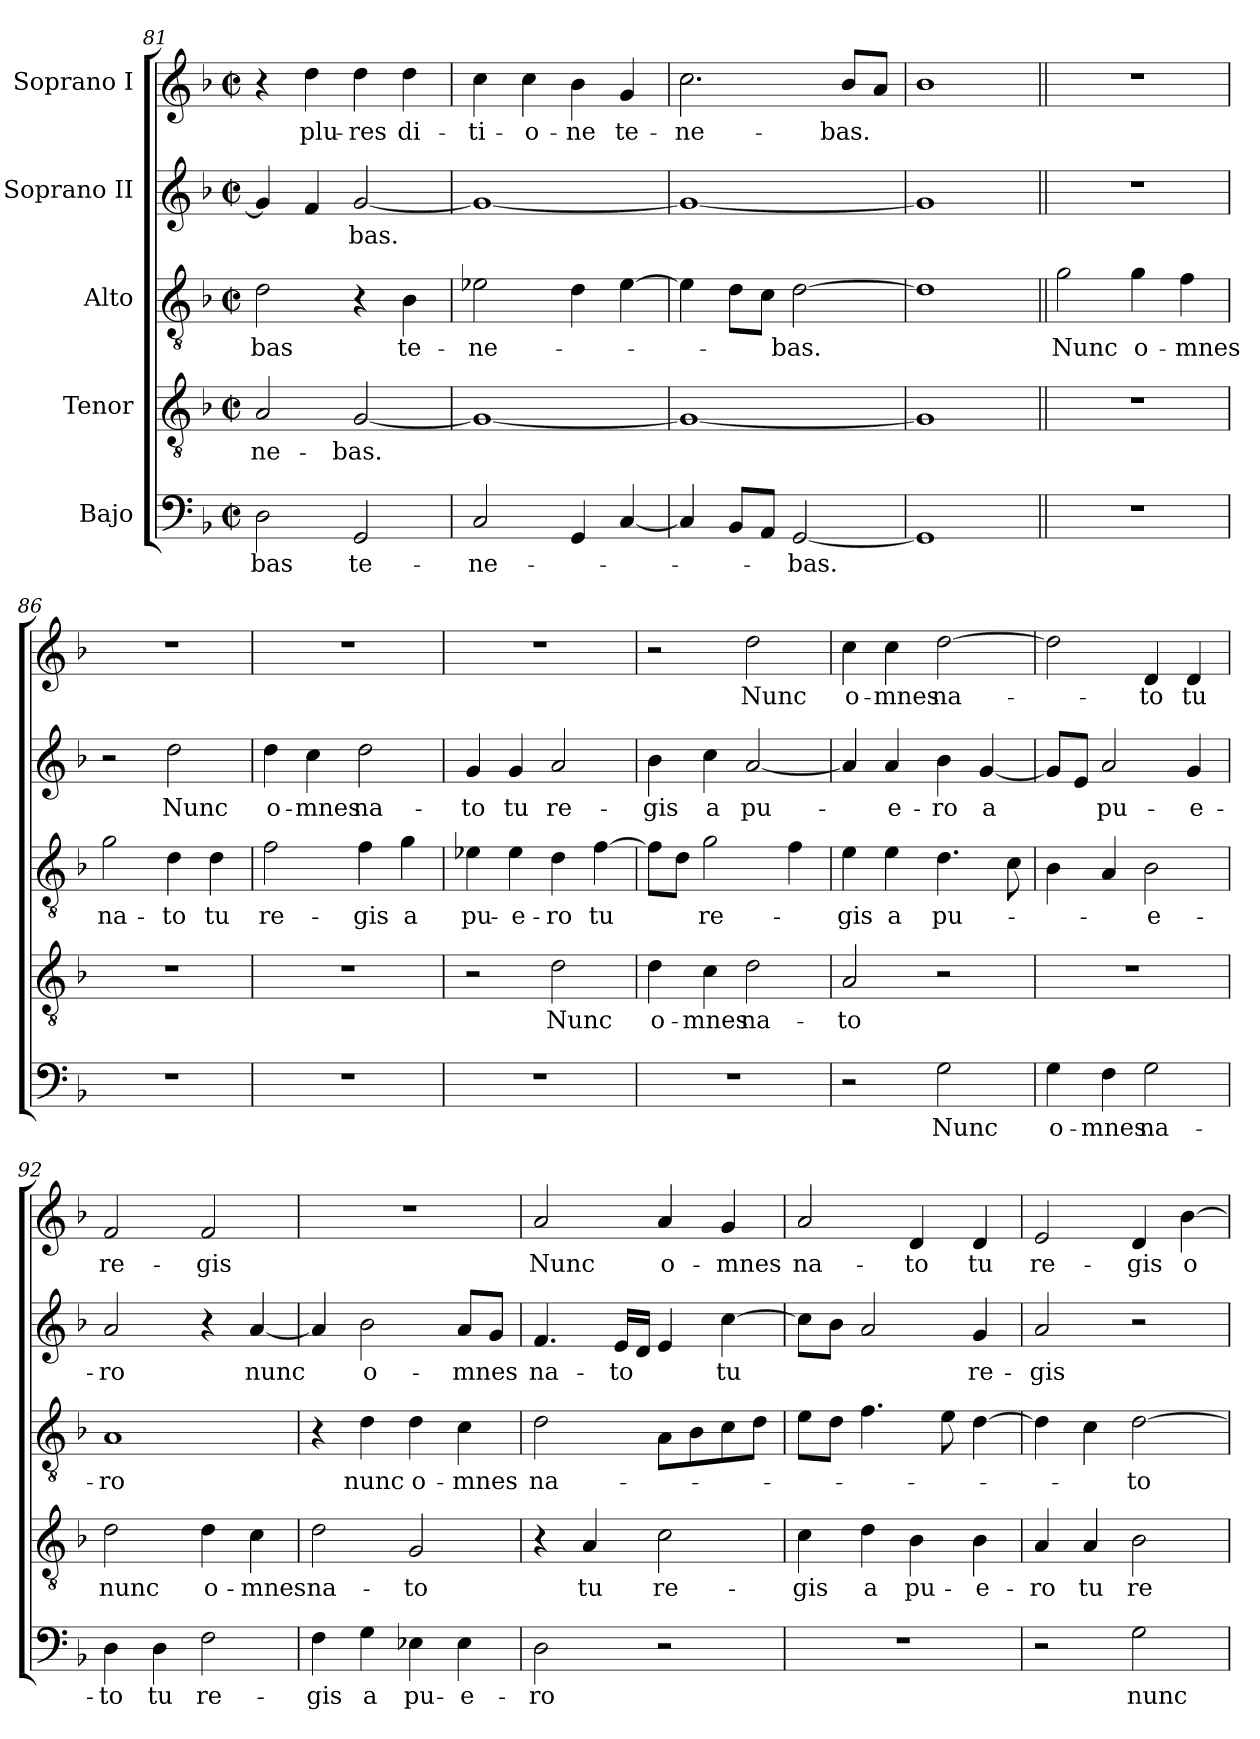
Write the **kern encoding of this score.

**kern	**text	**kern	**text	**kern	**text	**kern	**text	**kern	**text
*part5	*part5	*part4	*part4	*part3	*part3	*part2	*part2	*part1	*part1
*staff5	*staff5	*staff4	*staff4	*staff3	*staff3	*staff2	*staff2	*staff1	*staff1
*I"Bajo	*	*I"Tenor	*	*I"Alto	*	*I"Soprano II	*	*I"Soprano I	*
!!LO:LB:g=z
*clefF4	*	*clefGv2	*	*clefGv2	*	*clefG2	*	*clefG2	*
*k[b-]	*	*k[b-]	*	*k[b-]	*	*k[b-]	*	*k[b-]	*
*F:	*	*F:	*	*F:	*	*F:	*	*F:	*
*M2/2	*	*M2/2	*	*M2/2	*	*M2/2	*	*M2/2	*
*met(c|)	*	*met(c|)	*	*met(c|)	*	*met(c|)	*	*met(c|)	*
=81	=81	=81	=81	=81	=81	=81	=81	=81	=81
!	!LO:LY:b	!	!LO:LY:b	!	!LO:LY:b	!	!	!	!
2D\	-bas	2A/	-ne-	2d\	-bas	4g/]	.	4r	.
!	!	!	!	!	!	!	!	!	!LO:LY:b
.	.	.	.	.	.	4f/	.	4dd\	plu-
!	!LO:LY:b	!	!LO:LY:b	!	!	!	!LO:LY:b	!	!LO:LY:b
2GG/	te-	[2G/	-bas.	4r	.	[2g/	-bas.	4dd\	-res
!	!	!	!	!	!LO:LY:b	!	!	!	!LO:LY:b
.	.	.	.	4B-\	te-	.	.	4dd\	di-
=82	=82	=82	=82	=82	=82	=82	=82	=82	=82
!	!LO:LY:b	!	!	!	!LO:LY:b	!	!	!	!LO:LY:b
2C/	-ne-	1G_	.	2e-X\	-ne-	1g_	.	4cc\	-ti-
!	!	!	!	!	!	!	!	!	!LO:LY:b
.	.	.	.	.	.	.	.	4cc\	-o-
!	!	!	!	!	!	!	!	!	!LO:LY:b
4GG/	.	.	.	4d\	.	.	.	4b-\	-ne
!	!	!	!	!	!	!	!	!	!LO:LY:b
[4C/	.	.	.	[4e-\	.	.	.	4g/	te-
=83	=83	=83	=83	=83	=83	=83	=83	=83	=83
!	!	!	!	!	!	!	!	!	!LO:LY:b
4C/]	.	1G_	.	4e-\]	.	1g_	.	2.cc\	-ne-
8BB-/L	.	.	.	8d\L	.	.	.	.	.
8AA/J	.	.	.	8c\J	.	.	.	.	.
!	!LO:LY:b	!	!	!	!LO:LY:b	!	!	!	!
[2GG/	-bas.	.	.	[2d\	-bas.	.	.	.	.
!	!	!	!	!	!	!	!	!	!LO:LY:b
.	.	.	.	.	.	.	.	8b-/L	-bas.
.	.	.	.	.	.	.	.	8a/J	.
=84	=84	=84	=84	=84	=84	=84	=84	=84	=84
1GG]	.	1G]	.	1d]	.	1g]	.	1b-	.
!!LO:PB:g=z
=85||	=85||	=85||	=85||	=85||	=85||	=85||	=85||	=85||	=85||
!	!	!	!	!	!LO:LY:b	!	!	!	!
1r	.	1r	.	2g\	Nunc	1r	.	1r	.
!	!	!	!	!	!LO:LY:b	!	!	!	!
.	.	.	.	4g\	o-	.	.	.	.
!	!	!	!	!	!LO:LY:b	!	!	!	!
.	.	.	.	4f\	-mnes	.	.	.	.
=86	=86	=86	=86	=86	=86	=86	=86	=86	=86
!	!	!	!	!	!LO:LY:b	!	!	!	!
1r	.	1r	.	2g\	na-	2r	.	1r	.
!	!	!	!	!	!LO:LY:b	!	!LO:LY:b	!	!
.	.	.	.	4d\	-to	2dd\	Nunc	.	.
!	!	!	!	!	!LO:LY:b	!	!	!	!
.	.	.	.	4d\	tu	.	.	.	.
=87	=87	=87	=87	=87	=87	=87	=87	=87	=87
!	!	!	!	!	!LO:LY:b	!	!LO:LY:b	!	!
1r	.	1r	.	2f\	re-	4dd\	o-	1r	.
!	!	!	!	!	!	!	!LO:LY:b	!	!
.	.	.	.	.	.	4cc\	-mnes	.	.
!	!	!	!	!	!LO:LY:b	!	!LO:LY:b	!	!
.	.	.	.	4f\	-gis	2dd\	na-	.	.
!	!	!	!	!	!LO:LY:b	!	!	!	!
.	.	.	.	4g\	a	.	.	.	.
=88	=88	=88	=88	=88	=88	=88	=88	=88	=88
!	!	!	!	!	!LO:LY:b	!	!LO:LY:b	!	!
1r	.	2r	.	4e-X\	pu-	4g/	-to	1r	.
!	!	!	!	!	!LO:LY:b	!	!LO:LY:b	!	!
.	.	.	.	4e-\	-e-	4g/	tu	.	.
!	!	!	!LO:LY:b	!	!LO:LY:b	!	!LO:LY:b	!	!
.	.	2d\	Nunc	4d\	-ro	2a/	re-	.	.
!	!	!	!	!	!LO:LY:b	!	!	!	!
.	.	.	.	[4f\	tu	.	.	.	.
=89	=89	=89	=89	=89	=89	=89	=89	=89	=89
!	!	!	!LO:LY:b	!	!	!	!LO:LY:b	!	!
1r	.	4d\	o-	8f\L]	.	4b-\	-gis	2r	.
.	.	.	.	8d\J	.	.	.	.	.
!	!	!	!LO:LY:b	!	!LO:LY:b	!	!LO:LY:b	!	!
.	.	4c\	-mnes	2g\	re-	4cc\	a	.	.
!	!	!	!LO:LY:b	!	!	!	!LO:LY:b	!	!LO:LY:b
.	.	2d\	na-	.	.	[2a/	pu-	2dd\	Nunc
.	.	.	.	4f\	.	.	.	.	.
=90	=90	=90	=90	=90	=90	=90	=90	=90	=90
!	!	!	!LO:LY:b	!	!LO:LY:b	!	!	!	!LO:LY:b
2r	.	2A/	-to	4e\	-gis	4a/]	.	4cc\	o-
!	!	!	!	!	!LO:LY:b	!	!LO:LY:b	!	!LO:LY:b
.	.	.	.	4e\	a	4a/	-e-	4cc\	-mnes
!	!LO:LY:b	!	!	!	!LO:LY:b	!	!LO:LY:b	!	!LO:LY:b
2G\	Nunc	2r	.	4.d\	pu-	4b-\	-ro	[2dd\	na-
!	!	!	!	!	!	!	!LO:LY:b	!	!
.	.	.	.	.	.	[4g/	a	.	.
.	.	.	.	8c\	.	.	.	.	.
=91	=91	=91	=91	=91	=91	=91	=91	=91	=91
!	!LO:LY:b	!	!	!	!	!	!	!	!
4G\	o-	1r	.	4B-\	.	8g/L]	.	2dd\]	.
.	.	.	.	.	.	8e/J	.	.	.
!	!LO:LY:b	!	!	!	!	!	!LO:LY:b	!	!
4F\	-mnes	.	.	4A/	.	2a/	pu-	.	.
!	!LO:LY:b	!	!	!	!LO:LY:b	!	!	!	!LO:LY:b
2G\	na-	.	.	2B-\	-e-	.	.	4d/	-to
!	!	!	!	!	!	!	!LO:LY:b	!	!LO:LY:b
.	.	.	.	.	.	4g/	-e-	4d/	tu
!!LO:LB:g=z
=92	=92	=92	=92	=92	=92	=92	=92	=92	=92
!	!LO:LY:b	!	!LO:LY:b	!	!LO:LY:b	!	!LO:LY:b	!	!LO:LY:b
4D\	-to	2d\	nunc	1A	-ro	2a/	-ro	2f/	re-
!	!LO:LY:b	!	!	!	!	!	!	!	!
4D\	tu	.	.	.	.	.	.	.	.
!	!LO:LY:b	!	!LO:LY:b	!	!	!	!	!	!LO:LY:b
2F\	re-	4d\	o-	.	.	4r	.	2f/	-gis
!	!	!	!LO:LY:b	!	!	!	!LO:LY:b	!	!
.	.	4c\	-mnes	.	.	[4a/	nunc	.	.
=93	=93	=93	=93	=93	=93	=93	=93	=93	=93
!	!LO:LY:b	!	!LO:LY:b	!	!	!	!	!	!
4F\	-gis	2d\	na-	4r	.	4a/]	.	1r	.
!	!LO:LY:b	!	!	!	!LO:LY:b	!	!LO:LY:b	!	!
4G\	a	.	.	4d\	nunc	2b-\	o-	.	.
!	!LO:LY:b	!	!LO:LY:b	!	!LO:LY:b	!	!	!	!
4E-X\	pu-	2G/	-to	4d\	o-	.	.	.	.
!	!LO:LY:b	!	!	!	!LO:LY:b	!	!LO:LY:b	!	!
4E-\	-e-	.	.	4c\	-mnes	8a/L	-mnes	.	.
.	.	.	.	.	.	8g/J	.	.	.
=94	=94	=94	=94	=94	=94	=94	=94	=94	=94
!	!LO:LY:b	!	!	!	!LO:LY:b	!	!LO:LY:b	!	!LO:LY:b
2D\	-ro	4r	.	2d\	na-	4.f/	na-	2a/	Nunc
!	!	!	!LO:LY:b	!	!	!	!	!	!
.	.	4A/	tu	.	.	.	.	.	.
!	!	!	!	!	!	!	!LO:LY:b	!	!
.	.	.	.	.	.	16e/LL	-to	.	.
.	.	.	.	.	.	16d/JJ	.	.	.
!	!	!	!LO:LY:b	!	!	!	!	!	!LO:LY:b
2r	.	2c\	re-	8A\L	.	4e/	.	4a/	o-
.	.	.	.	8B-\	.	.	.	.	.
!	!	!	!	!	!	!	!LO:LY:b	!	!LO:LY:b
.	.	.	.	8c\	.	[4cc\	tu	4g/	-mnes
.	.	.	.	8d\J	.	.	.	.	.
=95	=95	=95	=95	=95	=95	=95	=95	=95	=95
!	!	!	!LO:LY:b	!	!	!	!	!	!LO:LY:b
1r	.	4c\	-gis	8e\L	.	8cc\L]	.	2a/	na-
.	.	.	.	8d\J	.	8b-\J	.	.	.
!	!	!	!LO:LY:b	!	!	!	!	!	!
.	.	4d\	a	4.f\	.	2a/	.	.	.
!	!	!	!LO:LY:b	!	!	!	!	!	!LO:LY:b
.	.	4B-\	pu-	.	.	.	.	4d/	-to
.	.	.	.	8e\	.	.	.	.	.
!	!	!	!LO:LY:b	!	!	!	!LO:LY:b	!	!LO:LY:b
.	.	4B-\	-e-	[4d\	.	4g/	re-	4d/	tu
=96	=96	=96	=96	=96	=96	=96	=96	=96	=96
!	!	!	!LO:LY:b	!	!	!	!LO:LY:b	!	!LO:LY:b
2r	.	4A/	-ro	4d\]	.	2a/	-gis	2e/	re-
!	!	!	!LO:LY:b	!	!	!	!	!	!
.	.	4A/	tu	4c\	.	.	.	.	.
!	!LO:LY:b	!	!LO:LY:b	!	!LO:LY:b	!	!	!	!LO:LY:b
2G\	nunc	2B-\	re-	[2d\	-to	2r	.	4d/	-gis
!	!	!	!	!	!	!	!	!	!LO:LY:b
.	.	.	.	.	.	.	.	[4b-\	o-
=	=	=	=	=	=	=	=	=	=
*-	*-	*-	*-	*-	*-	*-	*-	*-	*-
